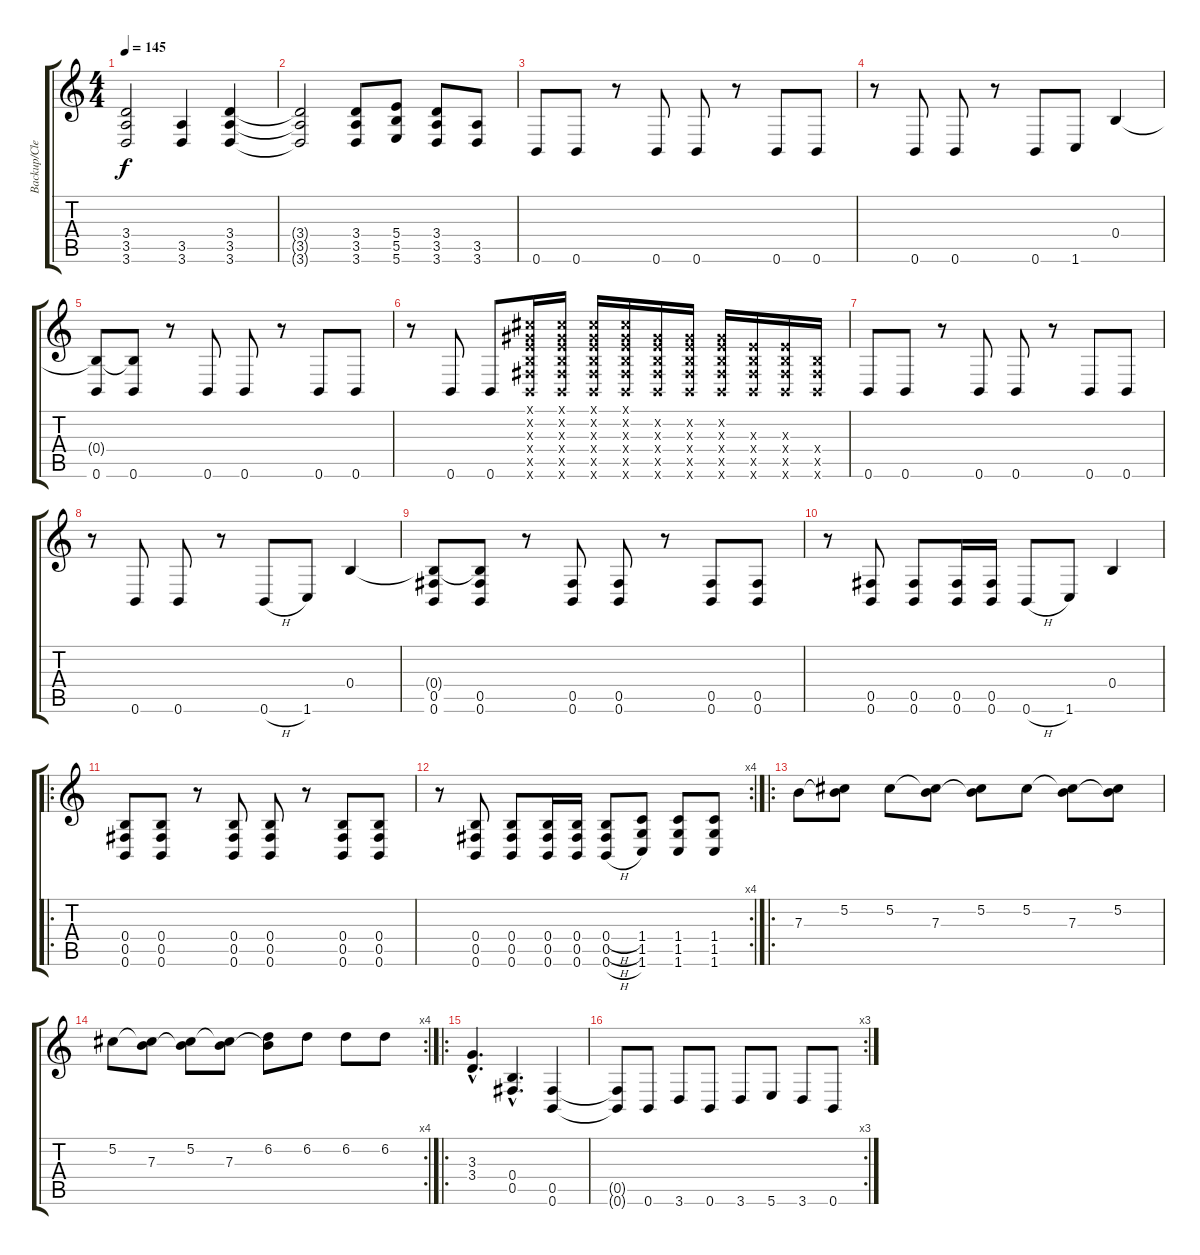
\track ("Backup/Clean" "Backup/Cle") {instrument overdrivenguitar}
\staff {score tabs}
\tuning (Db4 Ab3 E3 B2 Gb2 B1) {hide}
\ts (4 4)
\tempo 145
\clef g2
\ks c
(3.4 3.5 3.6).2{dy f} (3.5 3.6).4 (3.4 3.5 3.6).4 |
(3.4{t} 3.5{t} 3.6{t}).2 (3.4 3.5 3.6).8 (5.4 5.5 5.6).8 (3.4 3.5 3.6).8 (3.5 3.6).8 |
0.6.8{balance 0} 0.6.8 r.8 0.6.8 0.6.8 r.8 0.6.8 0.6.8 |
r.8 0.6.8 0.6.8 r.8 0.6.8{balance 3} 1.6.8 0.4.4 |
(0.4{t} 0.6).8 (0.4{t} 0.6).8 r.8 0.6.8 0.6.8 r.8 0.6.8 0.6.8 |
r.8 0.6.8 0.6.8 (0.1{x} 0.2{x} 0.3{x} 0.4{x} 0.5{x} 0.6{x}).16 (0.1{x} 0.2{x} 0.3{x} 0.4{x} 0.5{x} 0.6{x}).16 (0.1{x} 0.2{x} 0.3{x} 0.4{x} 0.5{x} 0.6{x}).16 (0.1{x} 0.2{x} 0.3{x} 0.4{x} 0.5{x} 0.6{x}).16 (0.2{x} 0.3{x} 0.4{x} 0.5{x} 0.6{x}).16 (0.2{x} 0.3{x} 0.4{x} 0.5{x} 0.6{x}).16 (0.2{x} 0.3{x} 0.4{x} 0.5{x} 0.6{x}).16 (0.3{x} 0.4{x} 0.5{x} 0.6{x}).16 (0.3{x} 0.4{x} 0.5{x} 0.6{x}).16 (0.4{x} 0.5{x} 0.6{x}).16 |
0.6.8 0.6.8 r.8 0.6.8 0.6.8 r.8 0.6.8 0.6.8 |
r.8 0.6.8 0.6.8 r.8 0.6{h}.8 1.6.8 0.4.4 |
(0.4{t} 0.5 0.6).8 (0.4{t} 0.5 0.6).8 r.8 (0.5 0.6).8 (0.5 0.6).8 r.8 (0.5 0.6).8 (0.5 0.6).8 |
r.8 (0.5 0.6).8 (0.5 0.6).8 (0.5 0.6).16 (0.5 0.6).16 0.6{h}.8 1.6.8 0.4.4 |
\ro
(0.4 0.5 0.6).8 (0.4 0.5 0.6).8 r.8 (0.4 0.5 0.6).8 (0.4 0.5 0.6).8 r.8 (0.4 0.5 0.6).8 (0.4 0.5 0.6).8 |
\rc 4
r.8 (0.4 0.5 0.6).8 (0.4 0.5 0.6).8 (0.4 0.5 0.6).16 (0.4 0.5 0.6).16 (0.4{h} 0.5{h} 0.6{h}).8 (1.4 1.5 1.6).8 (1.4 1.5 1.6).8 (1.4 1.5 1.6).8 |
\ro
7.3.8{volume 9} (5.2 7.3{t}).8 5.2.8 (5.2{t} 7.3).8 (5.2 7.3{t}).8 5.2.8 (5.2{t} 7.3).8 (5.2 7.3{t}).8 |
\rc 4
5.2.8 (5.2{t} 7.3).8 (5.2 7.3{t}).8 (5.2{t} 7.3).8 (6.2 7.3{t}).8 6.2.8 6.2.8 6.2.8 |
\ro
(3.3{hac} 3.4{hac}).4{d volume 11} (0.4{hac} 0.5{hac}).4{d} (0.5 0.6).4 |
\rc 3
(0.5{t} 0.6{t}).8 0.6.8 3.6.8 0.6.8 3.6.8 5.6.8 3.6.8 0.6.8
